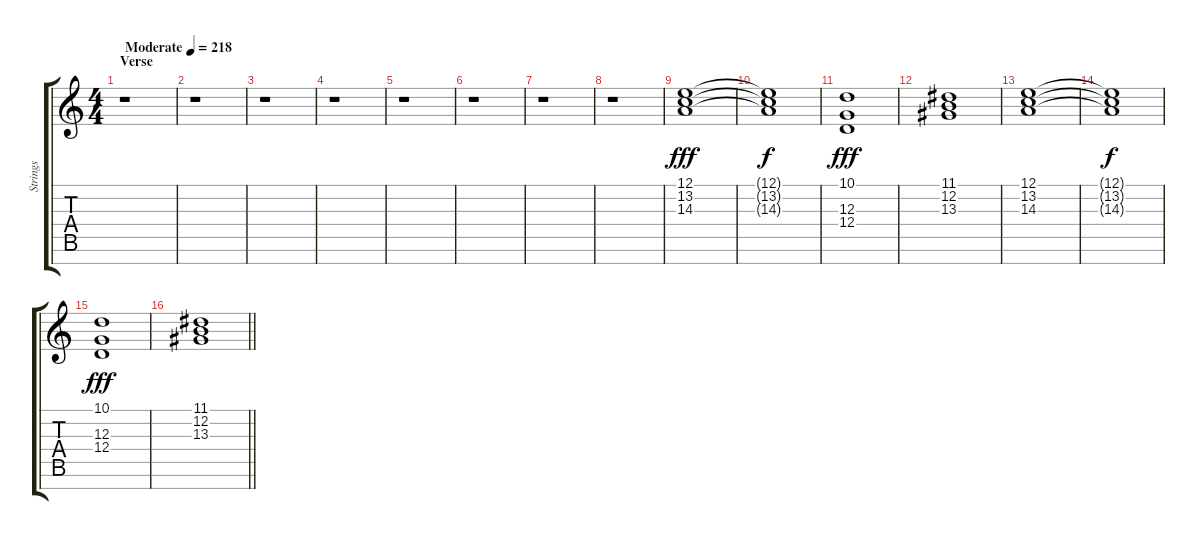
\track ("Strings" "Strings") {instrument stringensemble1}
\staff {score tabs}
\tuning (E4 B3 G3 D3 A2 E2 B1) {hide}
\ts (4 4)
\section ("" "Verse")
\tempo (218 "Moderate")
\clef g2
\ks c
r.1{dy fff instrument stringensemble1} |
r.1 |
r.1 |
r.1 |
r.1 |
r.1 |
r.1 |
r.1 |
(12.1 13.2 14.3).1 |
(12.1{t} 13.2{t} 14.3{t}).1{dy f} |
(10.1 12.3 12.4).1{dy fff} |
(11.1 12.2 13.3).1 |
(12.1 13.2 14.3).1 |
(12.1{t} 13.2{t} 14.3{t}).1{dy f} |
(10.1 12.3 12.4).1{dy fff} |
\barLineRight lightlight
(11.1 12.2 13.3).1
